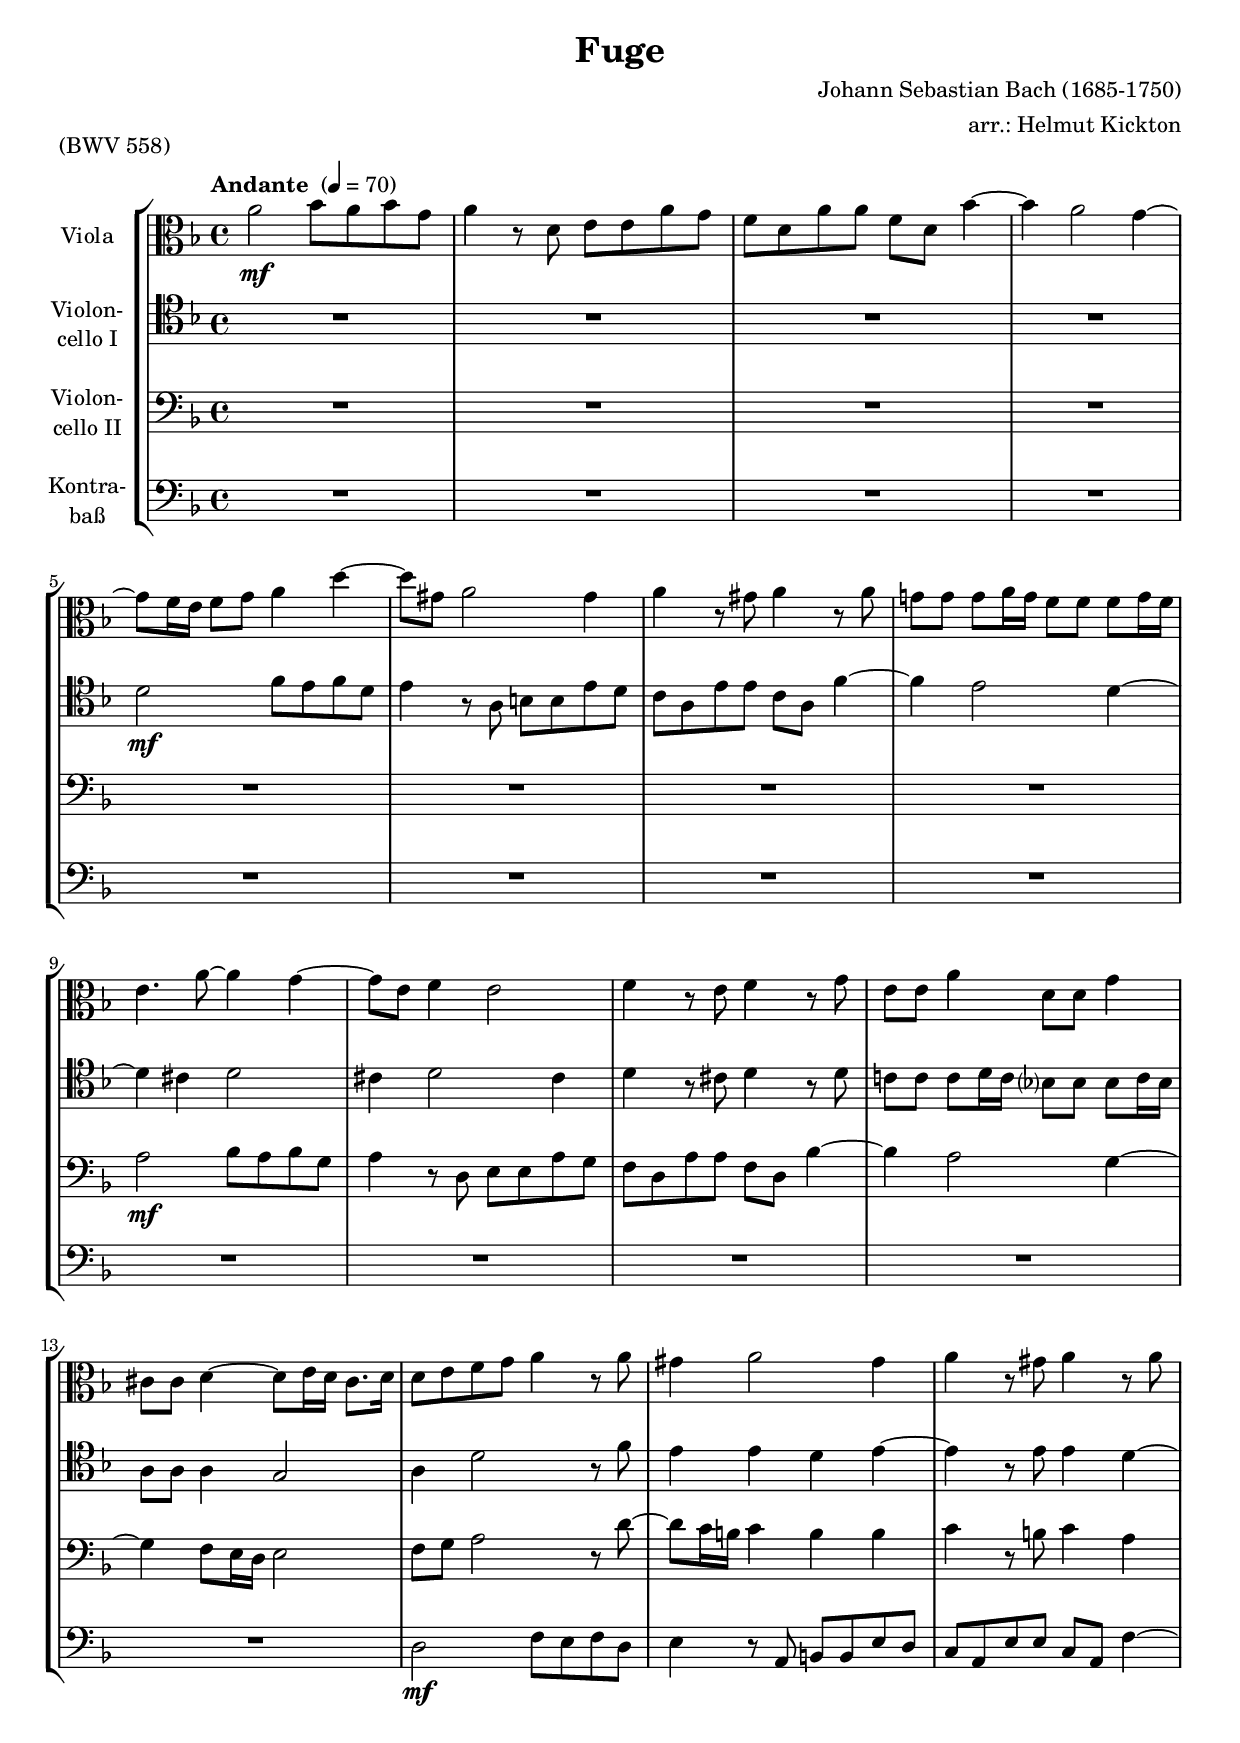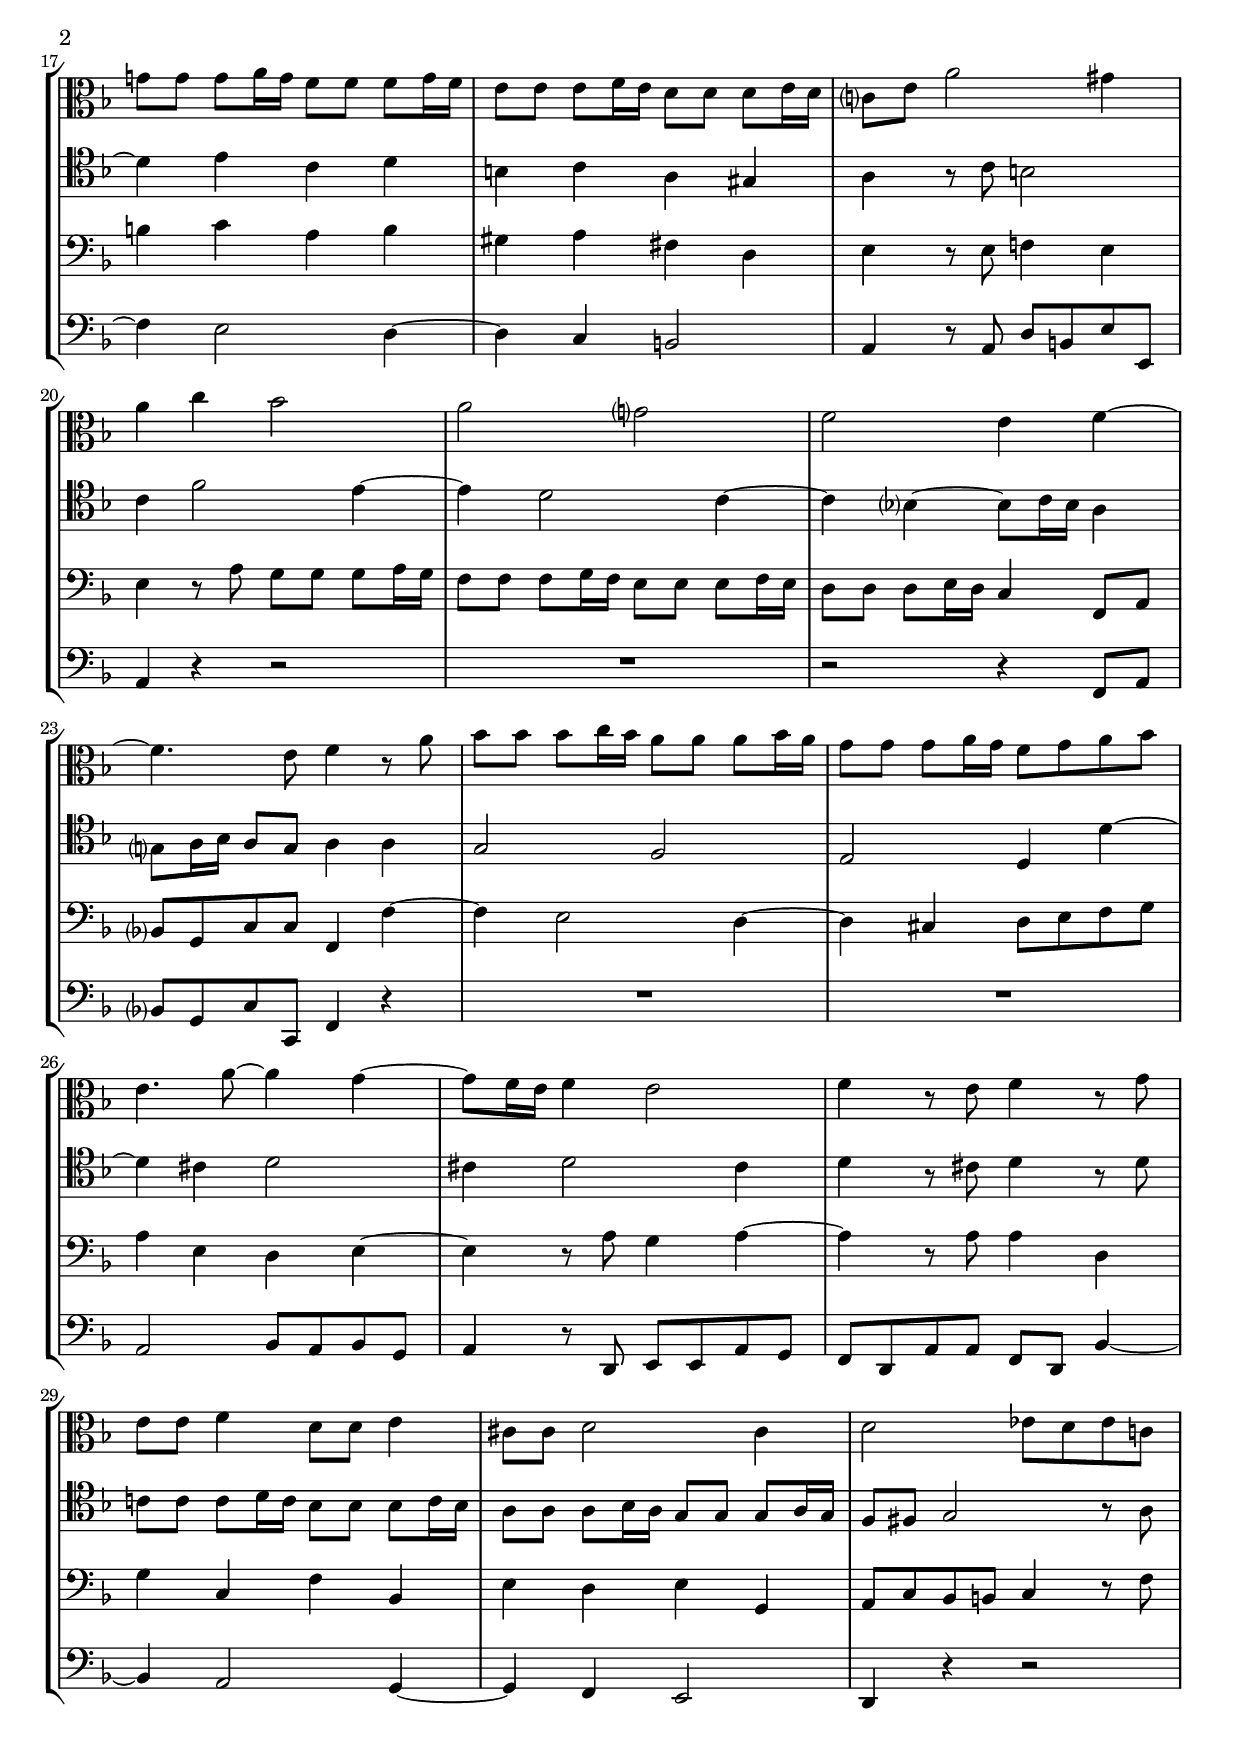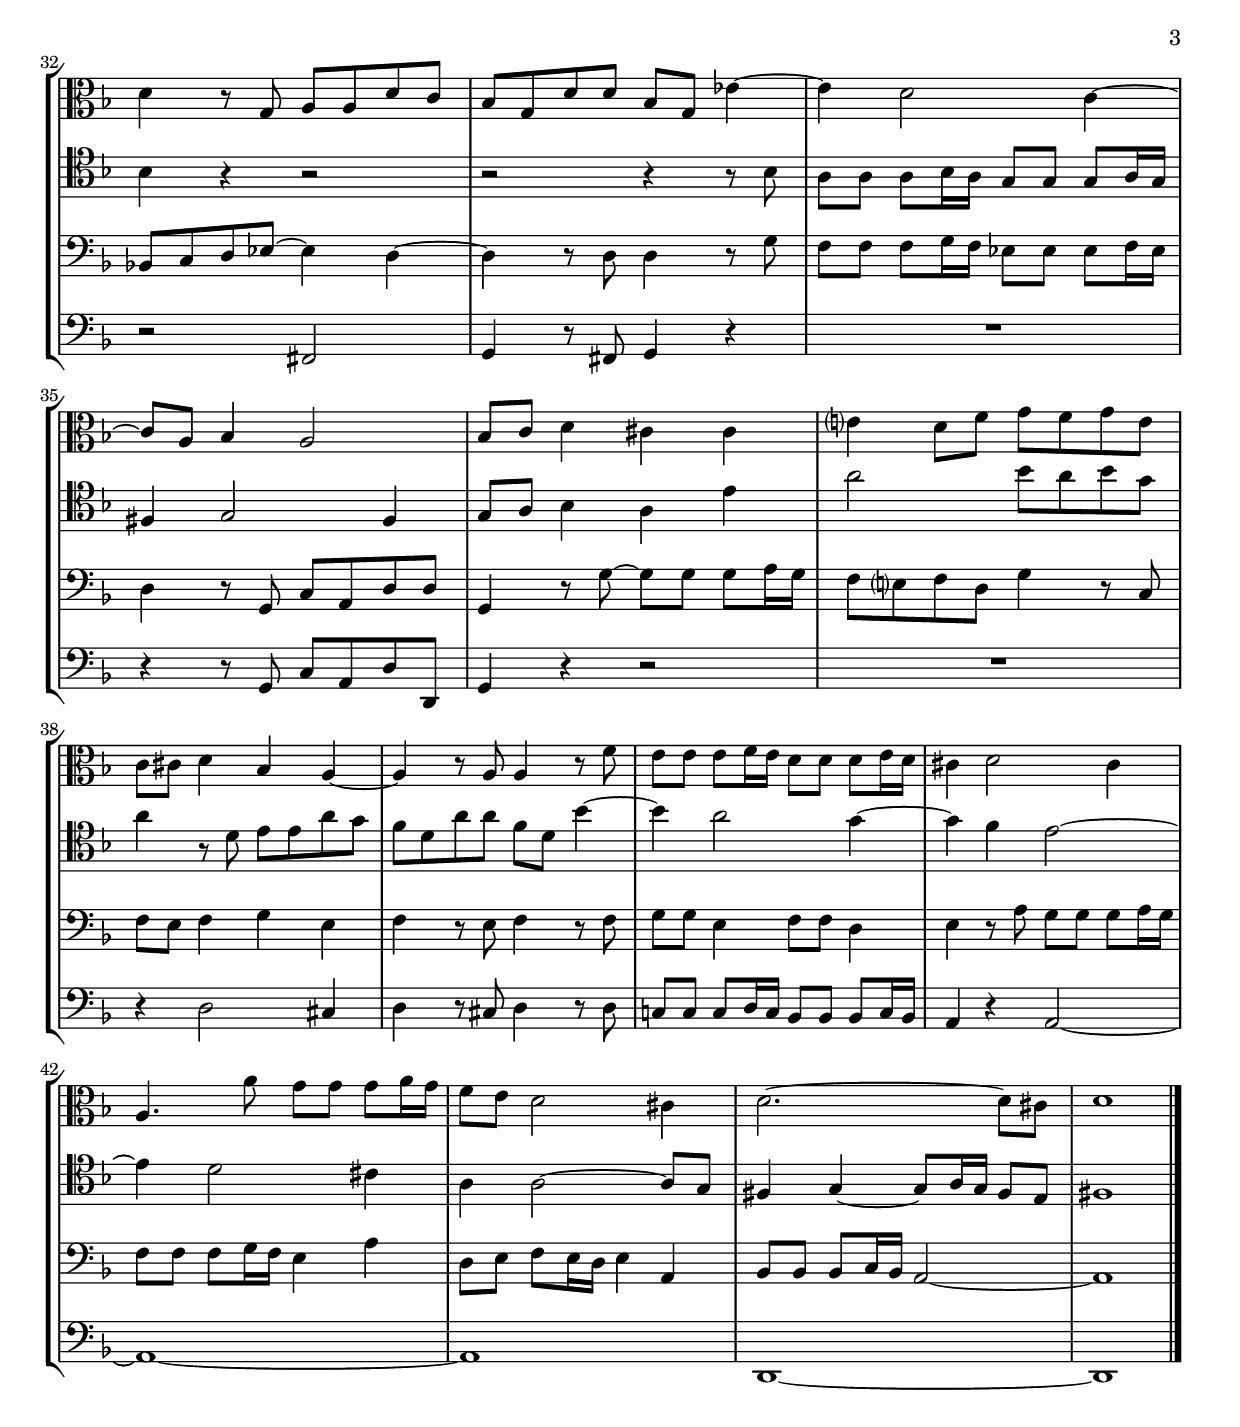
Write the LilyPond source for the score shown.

\version "2.16.2"
\include "deutsch.ly"
  
#(set-global-staff-size 19.25)

\header {
  title     = "Fuge"
  composer  = "Johann Sebastian Bach (1685-1750)"
  arranger  = "arr.: Helmut Kickton"
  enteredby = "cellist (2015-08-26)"
  piece     = "(BWV 558)"
}

voiceconsts = {
  \key g \minor
  \clef "bass"
  \time 4/4
% \numericTimeSignature
  \compressFullBarRests
  \tempo "Andante " 4=70
}

%minstr = "harpsichord"
mihi = "string ensemble 1"
%minstr = "accordion"
miba = "bassoon"
milo = "drawbar organ"

va = \relative c'' {
  \voiceconsts
  \clef "alto"
  
  d2\mf es8 d es c
  d4 r8 g, a a d c
  b g d' d b g es'4~
  es d2 c4~
  c8 b16 a b8 c d4 g~

  g8 cis, d2 cis4
  d r8 cis d4 r8 d
  c! c c d16 c b8 b b c16 b
  a4. d8~ d4 c~

  c8 a b4 a2
  b4 r8 a b4 r8 c
  a a d4 g,8 g c4

  fis,8 fis g4~  g8 a16 g fis8. g16
  g8 a b c d4 r8 d
  cis4 d2 cis4
  d r8 cis d4 r8 d

  c! c c d16 c b8 b b c16 b
  a8 a a b16 a g8 g g a16 g
  f?8 a d2 cis4

  d f es2
  d c?
  b a4 b~
  b4. a8 b4 r8 d

  es es es f16 es d8 d d es16 d
  c8 c c d16 c b8 c d es
  a,4. d8~ d4 c~
  c8 b16 a b4 a2

  b4 r8 a b4 r8 c
  a8 a b4 g8 g a4
  fis8 fis g2 fis4

  g2 as8 g as f!
  g4 r8 c, d d g f
  es c g' g es c as'4~
  as g2 f4~

  f8 d es4 d2
  es8 f g4 fis fis
  a? g8 b c b c a
  f fis g4 es d~

  d r8 d d4 r8 b'
  a a a b16 a g8 g g a16 g
  fis4 g2 fis4
  d4. d'8 c c c d16 c

  b8 a g2 fis4
  g2.~ g8 fis
  g1 \bar "|."
}

vb = \relative c'' {
  \voiceconsts
  \clef "tenor"
  
  R1*4
  g2\mf b8 a b g

  a4 r8 d, e e a g
  f d a' a f d b'4~
  b a2 g4~
  g fis g2

  fis4 g2 fis4
  g r8 fis g4 r8 g
  f! f f g16 f es?8 es es f16 es

  d8 d d4 c2
  d4 g2 r8 b
  a4 a g a~
  a r8 a a4 g~

  g a f g
  e f d cis
  d r8 f e2

  f4 b2 a4~
  a g2 f4~
  f es?~ es8 f16 es d4
  c?8 d16 es d8 c d4 d

  c2 b
  a g4 g'~
  g fis g2
  fis4 g2 fis4

  g r8 fis g4 r8 g
  f! f f g16 f es8 es es f16 es
  d8 d d es16 d c8 c c d16 c

  b8 h c2 r8 d
  es4 r r2
  r r4 r8 es
  d d d es16 d c8 c c d16 c

  h4 c2 h4
  c8 d es4 d a'
  d2 es8 d es c
  d4 r8 g, a a d c

  b g d' d b g es'4~
  es d2 c4~
  c b a2~
  a4 g2 fis4

  d d2~ d8 c
  h4 c~ c8 d16 c h8 a
  h1 \bar "|."
}

vc = \relative c' {
  \voiceconsts

  R1*8
  d2\mf es8 d es c

  d4 r8 g, a a d c
  b g d' d b g es'4~
  es d2 c4~

  c b8 a16 g a2
  b8 c d2 r8 g~
  g f16 e f4 e e
  f r8 e f4 d

  e f d e
  cis d h g
  a r8 a b!4 a

  a r8 d c c c d16 c
  b8 b b c16 b a8 a a b16 a
  g8 g g a16 g f4 b,8 d
  es? c f f b,4 b'~

  b a2 g4~
  g fis g8 a b c
  d4 a g a~
  a r8 d c4 d~

  d r8 d d4 g,
  c f, b es,
  a g a c,

  d8 f es e f4 r8 b
  es,! f g as~  as4 g~
  g r8 g g4 r8 c
  b b b c16 b as8 as as b16 as

  g4 r8 c, f d g g
  c,4 r8 c'~ c8 c c d16 c
  b8 a? b g c4 r8 f,
  b a b4 c a

  b r8 a b4 r8 b
  c c a4 b8 b g4
  a r8 d c c c d16 c
  b8 b b c16 b a4 d

  g,8 a b a16 g a4 d,
  es8 es es f16 es d2~
  d1 \bar "|."
}

vd = \relative c' {
  \voiceconsts

  R1*13
  g2\mf b8 a b g
  a4 r8 d, e e a g
  f d a' a f d b'4~

  b a2 g4~
  g f e2
  d4 r8 d g e a a,

  d4 r r2
  R1
  r2 r4 b8 d
  es? c f f, b4 r

  R1*2
  d2 es8 d es c
  d4 r8 g, a a d c

  b g d' d b g es'4~
  es d2 c4~
  c b a2

  g4 r r2
  r h2
  c4 r8 h c4 r
  R1

  r4 r8 c f d g g,
  c4 r r2
  R1
  r4 g'2 fis4

  g r8 fis g4 r8 g
  f! f f g16 f es8 es es f16 es
  d4 r d2~
  d1~

  d
  g,~
  g \bar "|."
}


music = \new StaffGroup <<
      \new Staff {
	\set Staff.midiInstrument = \mihi
	\set Staff.instrumentName = \markup \center-column { "Viola" }
	\transpose g d { \va }
      }

      \new Staff {
	\set Staff.midiInstrument = \miba
	\set Staff.instrumentName = \markup \center-column { "Violon-" "cello I" }
	\transpose g d { \vb }
      }

      \new Staff {
	\set Staff.midiInstrument = \miba
	\set Staff.instrumentName = \markup \center-column { "Violon-" "cello II" }
	\transpose g d { \vc }
      }

      \new Staff {
	\set Staff.midiInstrument = \milo
	\set Staff.instrumentName = \markup \center-column { "Kontra-" "baß" }
	\transpose g d { \vd }
      }
>>

\book {
  \score {
    \music
    \layout {}
  }

  \score {
    \unfoldRepeats \music

    \midi {
      \context {
        \Score
      }
    }
  }
}
